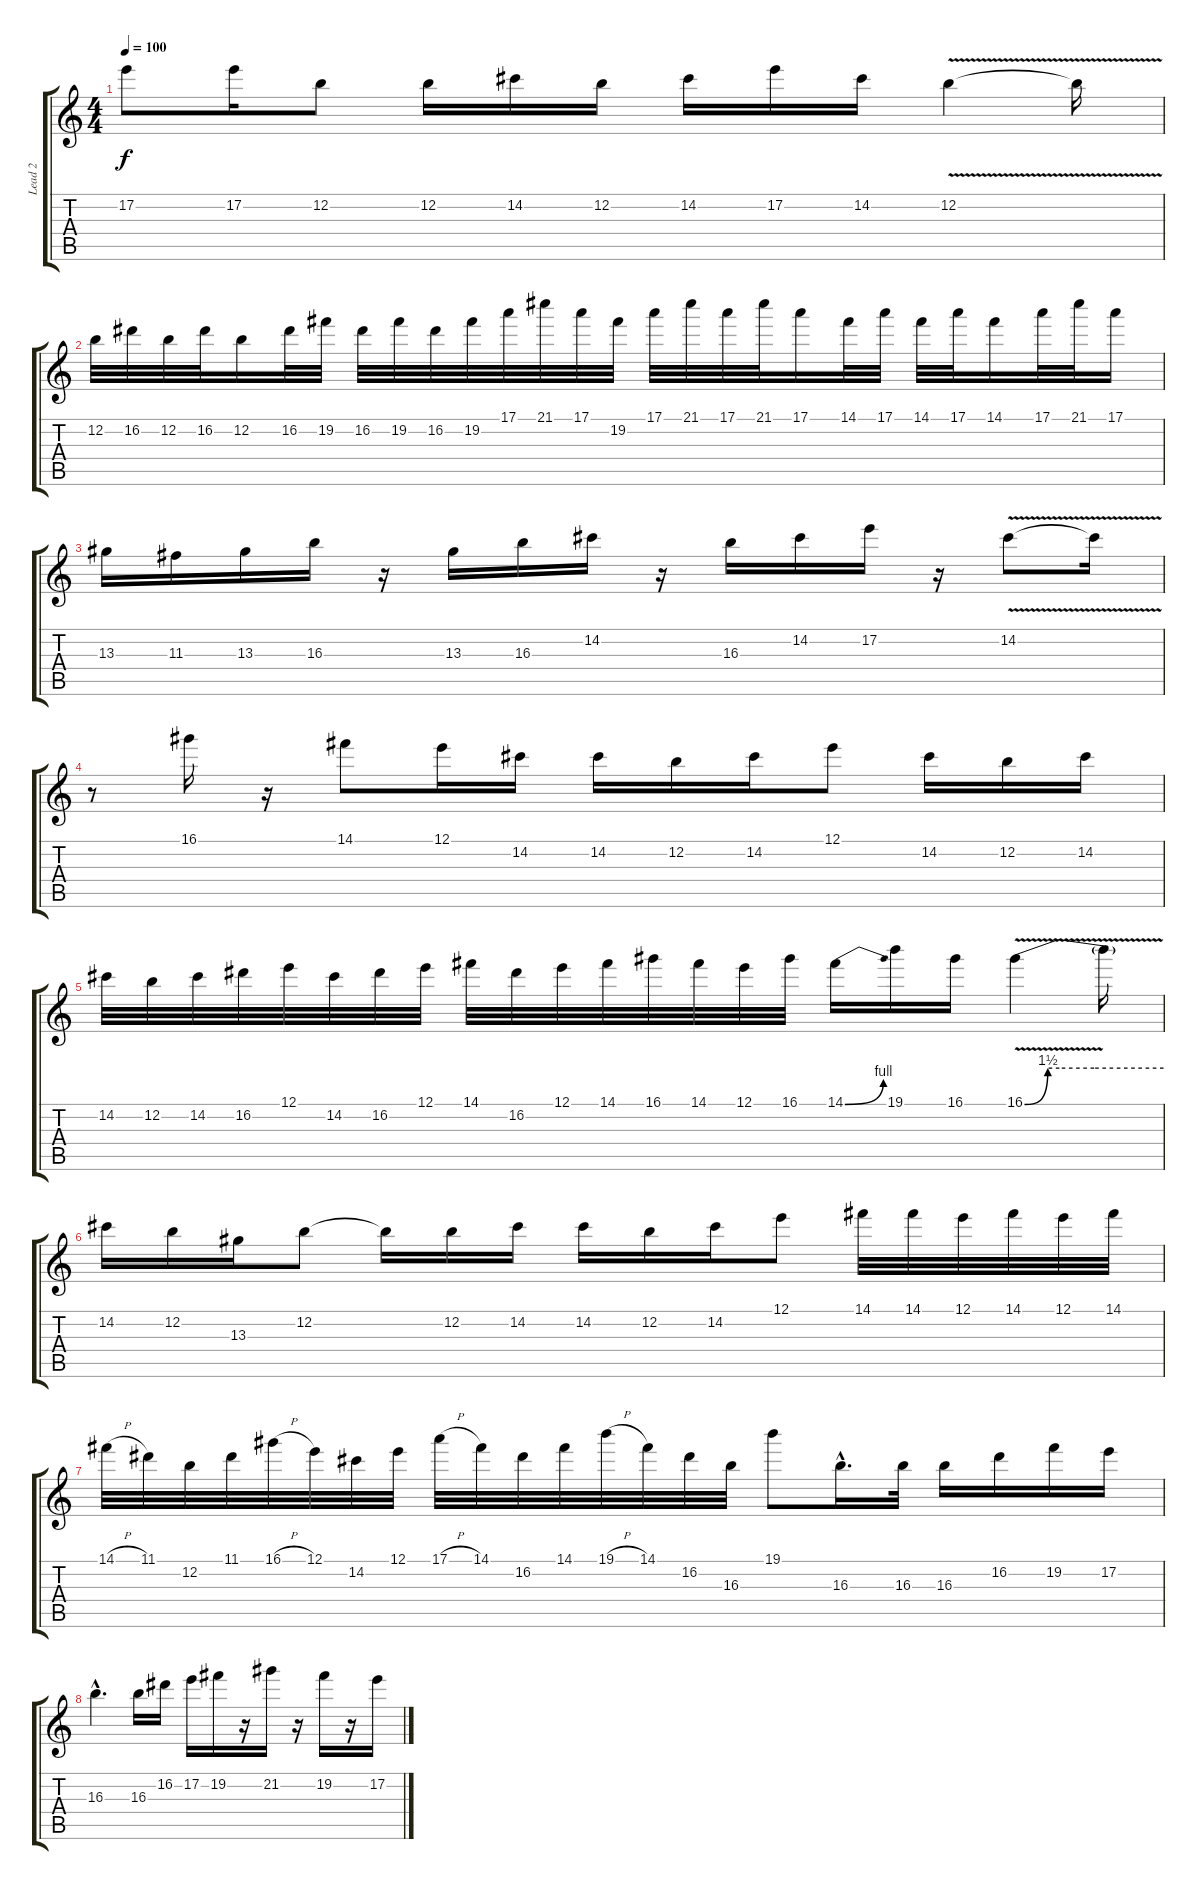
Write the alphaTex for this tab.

\track ("Lead 2" "Lead 2") {instrument distortionguitar}
\staff {score tabs}
\tuning (E4 B3 G3 D3 A2 E2) {hide}
\ts (4 4)
\tempo 100
\clef g2
\ks c
17.2.8{dy f} 17.2.16 12.2.8 12.2.16 14.2.16 12.2.16 14.2.16 17.2.16 14.2.16 12.2{v}.4 12.2{t}.16 |
12.2.32 16.2.32 12.2.32 16.2.32 12.2.16 16.2.32 19.2.32 16.2.32 19.2.32 16.2.32 19.2.32 17.1.32 21.1.32 17.1.32 19.2.32 17.1.32 21.1.32 17.1.32 21.1.32 17.1.16 14.1.32 17.1.32 14.1.32 17.1.32 14.1.16 17.1.32 21.1.32 17.1.16 |
13.3.16 11.3.16 13.3.16 16.3.16 r.16 13.3.16 16.3.16 14.2.16 r.16 16.3.16 14.2.16 17.2.16 r.16 14.2{v}.8 14.2{t}.16 |
r.8 16.1.16 r.16 14.1.8 12.1.16 14.2.16 14.2.16 12.2.16 14.2.16 12.1.8 14.2.16 12.2.16 14.2.16 |
14.2.32 12.2.32 14.2.32 16.2.32 12.1.32 14.2.32 16.2.32 12.1.32 14.1.32 16.2.32 12.1.32 14.1.32 16.1.32 14.1.32 12.1.32 16.1.32 14.1{be (bend 0 0 60 4)}.16 19.1.16 16.1.16 16.1{be (custom 0 0 10 6 15 6 30 6 60 6) v}.4 16.1{t}.16 |
14.2.16 12.2.16 13.3.16 12.2.8 12.2{t}.16 12.2.16 14.2.16 14.2.16 12.2.16 14.2.16 12.1.8 14.1.32 14.1.32 12.1.32 14.1.32 12.1.32 14.1.32 |
\section ("" "")
14.1{h}.32 11.1.32 12.2.32 11.1.32 16.1{h}.32 12.1.32 14.2.32 12.1.32 17.1{h}.32 14.1.32 16.2.32 14.1.32 19.1{h}.32 14.1.32 16.2.32 16.3.32 19.1.8 16.3{hac}.16{d volume 14} 16.3.32 16.3.16 16.2.16 19.2.16 17.2.16 |
16.3{hac}.4{d} 16.3.16 16.2.16 17.2.16 19.2.16 r.16 21.2.16 r.16 19.2.16 r.16 17.2.16
